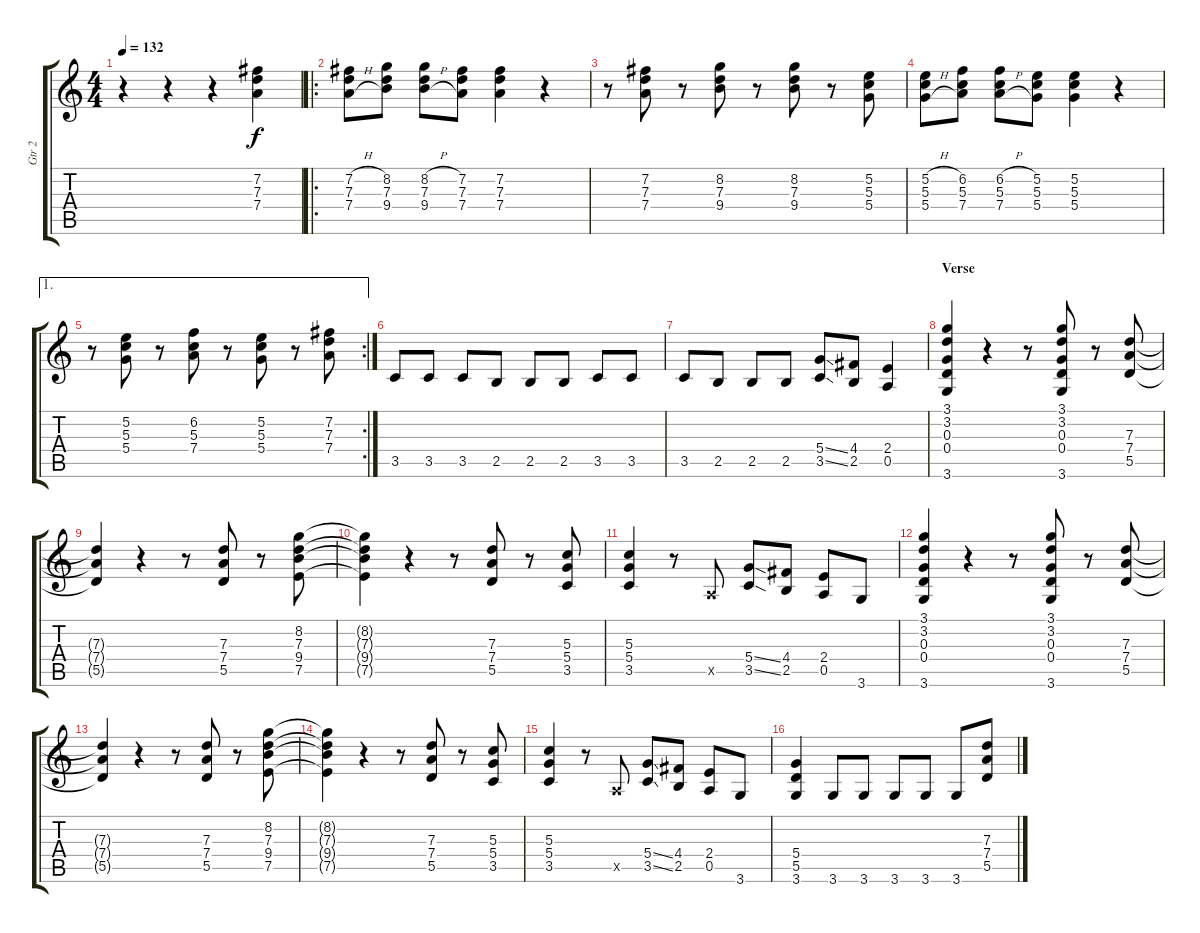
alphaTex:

\track ("Gtr 2" "Gtr 2") {instrument overdrivenguitar}
\staff {score tabs}
\tuning (E4 B3 G3 D3 A2 E2) {hide}
\ts (4 4)
\tempo 132
\clef g2
\ks c
r.4{dy f} r.4 r.4 (7.2 7.3 7.4).4 |
\ro
(7.2{h} 7.3 7.4{h}).8 (8.2 7.3 9.4).8 (8.2{h} 7.3 9.4{h}).8 (7.2 7.3 7.4).8 (7.2 7.3 7.4).4 r.4 |
r.8 (7.2 7.3 7.4).8 r.8 (8.2 7.3 9.4).8 r.8 (8.2 7.3 9.4).8 r.8 (5.2 5.3 5.4).8 |
(5.2{h} 5.3 5.4{h}).8 (6.2 5.3 7.4).8 (6.2{h} 5.3 7.4{h}).8 (5.2 5.3 5.4).8 (5.2 5.3 5.4).4 r.4 |
\ae 1
\rc 2
r.8 (5.2 5.3 5.4).8 r.8 (6.2 5.3 7.4).8 r.8 (5.2 5.3 5.4).8 r.8 (7.2 7.3 7.4).8 |
3.5.8 3.5.8 3.5.8 2.5.8 2.5.8 2.5.8 3.5.8 3.5.8 |
3.5.8 2.5.8 2.5.8 2.5.8 (5.4{ss} 3.5{ss}).8 (4.4 2.5).8 (2.4 0.5).4 |
\section ("" "Verse")
(3.1 3.2 0.3 0.4 3.6).4 r.4 r.8 (3.1 3.2 0.3 0.4 3.6).8 r.8 (7.3 7.4 5.5).8 |
(7.3{t} 7.4{t} 5.5{t}).4 r.4 r.8 (7.3 7.4 5.5).8 r.8 (8.2 7.3 9.4 7.5).8 |
(8.2{t} 7.3{t} 9.4{t} 7.5{t}).4 r.4 r.8 (7.3 7.4 5.5).8 r.8 (5.3 5.4 3.5).8 |
(5.3 5.4 3.5).4 r.8 0.5{x}.8 (5.4{ss} 3.5{ss}).8 (4.4 2.5).8 (2.4 0.5).8 3.6.8 |
(3.1 3.2 0.3 0.4 3.6).4 r.4 r.8 (3.1 3.2 0.3 0.4 3.6).8 r.8 (7.3 7.4 5.5).8 |
(7.3{t} 7.4{t} 5.5{t}).4 r.4 r.8 (7.3 7.4 5.5).8 r.8 (8.2 7.3 9.4 7.5).8 |
(8.2{t} 7.3{t} 9.4{t} 7.5{t}).4 r.4 r.8 (7.3 7.4 5.5).8 r.8 (5.3 5.4 3.5).8 |
(5.3 5.4 3.5).4 r.8 0.5{x}.8 (5.4{ss} 3.5{ss}).8 (4.4 2.5).8 (2.4 0.5).8 3.6.8 |
(5.4 5.5 3.6).4 3.6.8 3.6.8 3.6.8 3.6.8 3.6.8 (7.3 7.4 5.5).8
